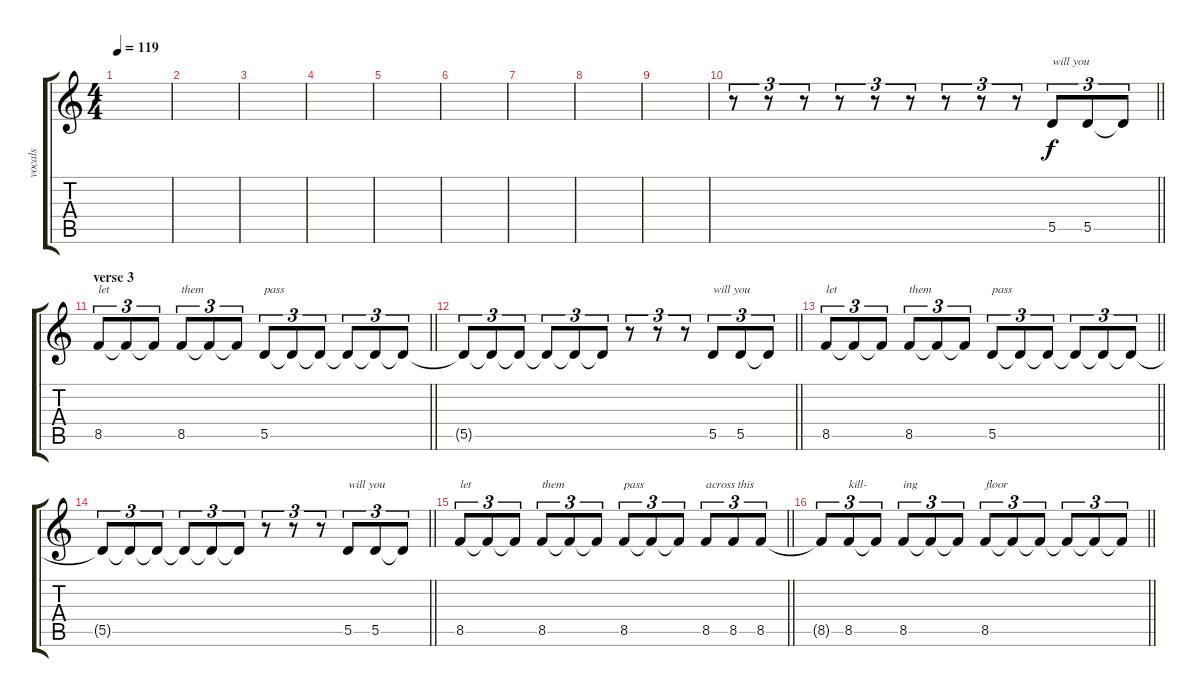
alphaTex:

\track ("vocals" "vocals") {instrument overdrivenguitar}
\staff {score tabs}
\tuning (E4 B3 G3 D3 A2 E2) {hide}
\ts (4 4)
\tempo 119
\clef g2
\ks c
|
|
|
|
|
|
|
|
|
\barLineRight lightlight
r.8{tu (3 2)} r.8{tu (3 2)} r.8{tu (3 2)} r.8{tu (3 2)} r.8{tu (3 2)} r.8{tu (3 2)} r.8{tu (3 2)} r.8{tu (3 2)} r.8{tu (3 2)} 5.5.8{tu (3 2) txt "will you"} 5.5.8{tu (3 2)} 5.5{t}.8{tu (3 2)} |
\section ("" "verse 3")
\barLineRight lightlight
8.5.8{tu (3 2) txt "let"} 8.5{t}.8{tu (3 2)} 8.5{t}.8{tu (3 2)} 8.5.8{tu (3 2) txt "them"} 8.5{t}.8{tu (3 2)} 8.5{t}.8{tu (3 2)} 5.5.8{tu (3 2) txt "pass"} 5.5{t}.8{tu (3 2)} 5.5{t}.8{tu (3 2)} 5.5{t}.8{tu (3 2)} 5.5{t}.8{tu (3 2)} 5.5{t}.8{tu (3 2)} |
\barLineRight lightlight
5.5{t}.8{tu (3 2)} 5.5{t}.8{tu (3 2)} 5.5{t}.8{tu (3 2)} 5.5{t}.8{tu (3 2)} 5.5{t}.8{tu (3 2)} 5.5{t}.8{tu (3 2)} r.8{tu (3 2)} r.8{tu (3 2)} r.8{tu (3 2)} 5.5.8{tu (3 2) txt "will you"} 5.5.8{tu (3 2)} 5.5{t}.8{tu (3 2)} |
\barLineRight lightlight
8.5.8{tu (3 2) txt "let"} 8.5{t}.8{tu (3 2)} 8.5{t}.8{tu (3 2)} 8.5.8{tu (3 2) txt "them"} 8.5{t}.8{tu (3 2)} 8.5{t}.8{tu (3 2)} 5.5.8{tu (3 2) txt "pass"} 5.5{t}.8{tu (3 2)} 5.5{t}.8{tu (3 2)} 5.5{t}.8{tu (3 2)} 5.5{t}.8{tu (3 2)} 5.5{t}.8{tu (3 2)} |
\barLineRight lightlight
5.5{t}.8{tu (3 2)} 5.5{t}.8{tu (3 2)} 5.5{t}.8{tu (3 2)} 5.5{t}.8{tu (3 2)} 5.5{t}.8{tu (3 2)} 5.5{t}.8{tu (3 2)} r.8{tu (3 2)} r.8{tu (3 2)} r.8{tu (3 2)} 5.5.8{tu (3 2) txt "will you"} 5.5.8{tu (3 2)} 5.5{t}.8{tu (3 2)} |
\barLineRight lightlight
8.5.8{tu (3 2) txt "let"} 8.5{t}.8{tu (3 2)} 8.5{t}.8{tu (3 2)} 8.5.8{tu (3 2) txt "them"} 8.5{t}.8{tu (3 2)} 8.5{t}.8{tu (3 2)} 8.5.8{tu (3 2) txt "pass"} 8.5{t}.8{tu (3 2)} 8.5{t}.8{tu (3 2)} 8.5.8{tu (3 2) txt "across this"} 8.5.8{tu (3 2)} 8.5.8{tu (3 2)} |
\barLineRight lightlight
8.5{t}.8{tu (3 2)} 8.5.8{tu (3 2) txt "kill-"} 8.5{t}.8{tu (3 2)} 8.5.8{tu (3 2) txt "ing"} 8.5{t}.8{tu (3 2)} 8.5{t}.8{tu (3 2)} 8.5.8{tu (3 2) txt "floor"} 8.5{t}.8{tu (3 2)} 8.5{t}.8{tu (3 2)} 8.5{t}.8{tu (3 2)} 8.5{t}.8{tu (3 2)} 8.5{t}.8{tu (3 2)}
